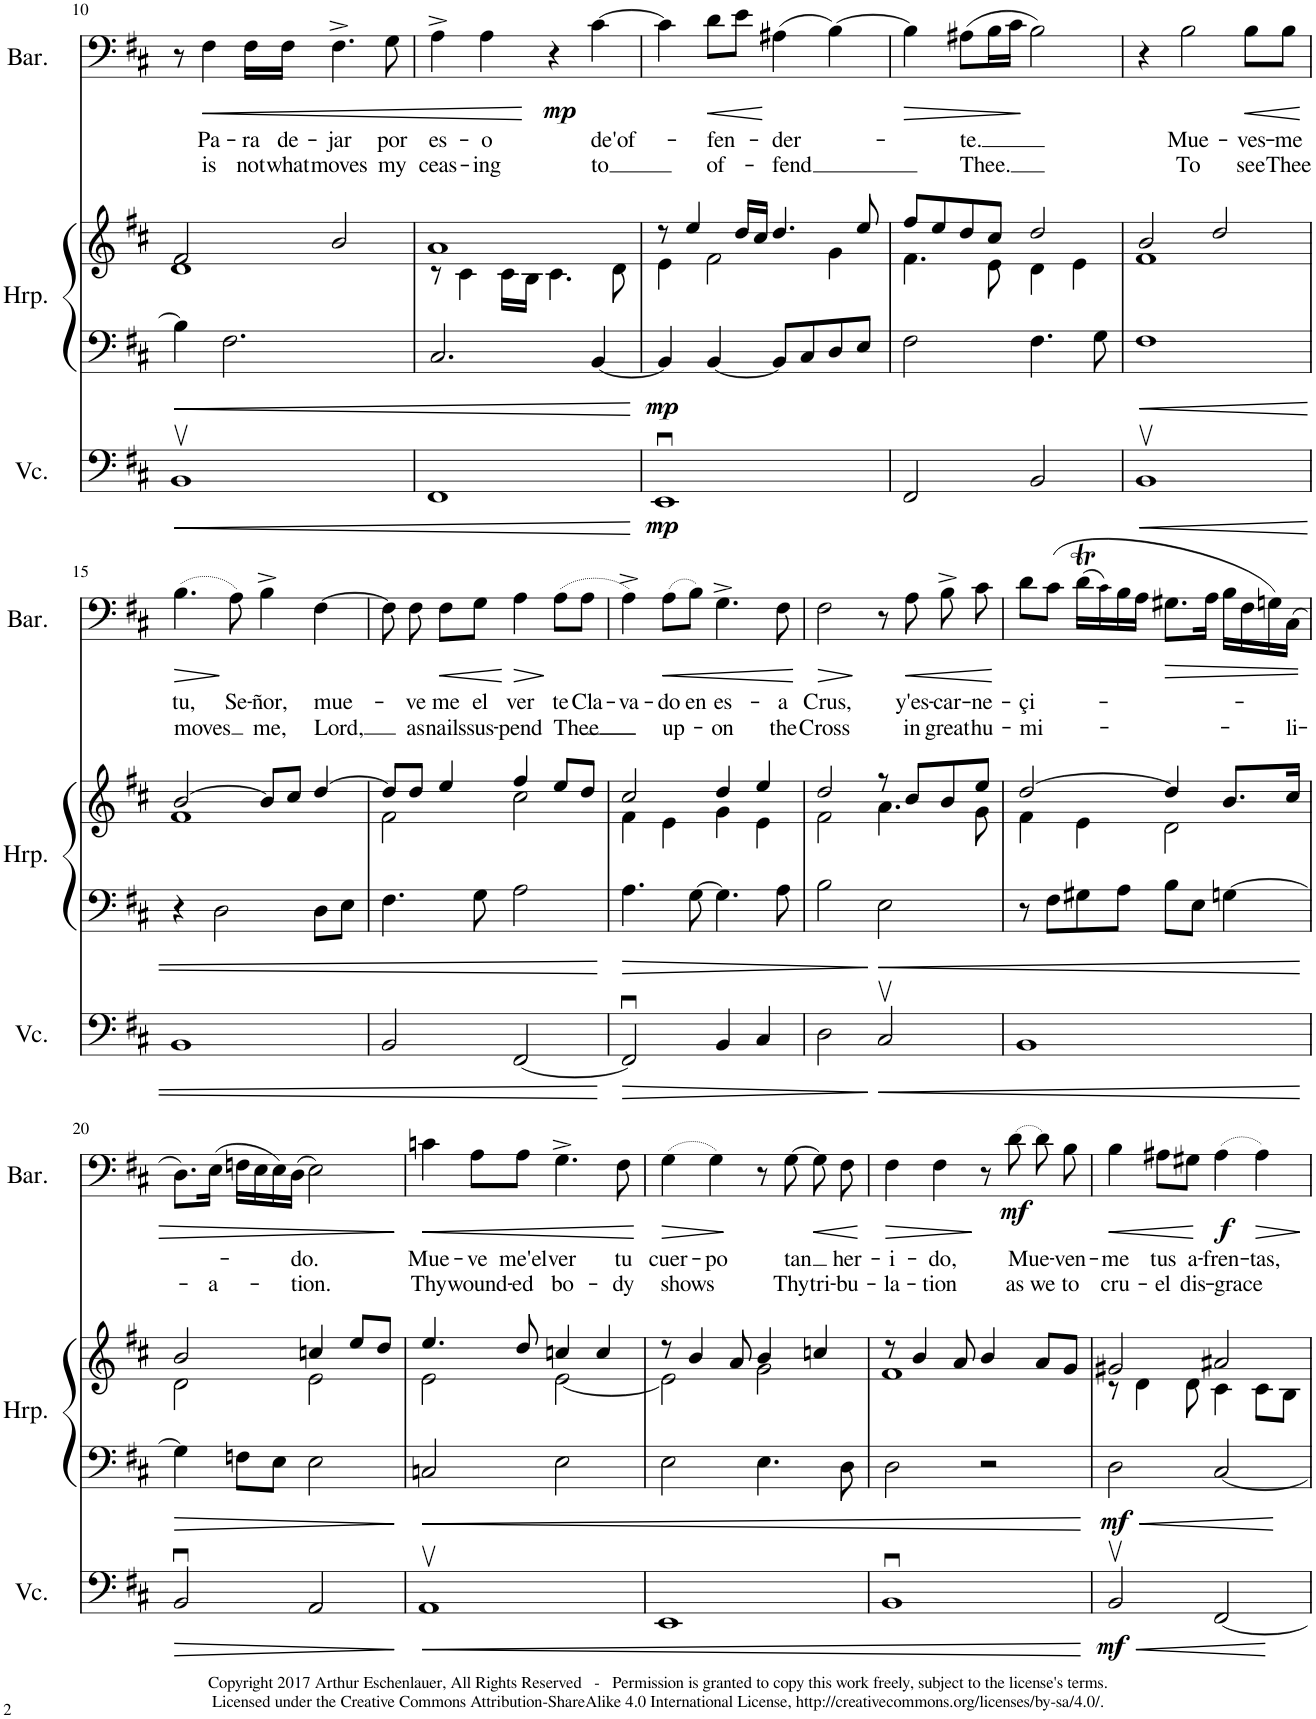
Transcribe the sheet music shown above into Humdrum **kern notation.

**kern	**dynam	**kern	**kern	**dynam	**kern	**text	**text	**dynam
*part3	*part3	*part2	*part2	*part2	*part1	*part1	*part1	*part1
*staff4	*staff4	*staff3	*staff2	*staff2/3	*staff1	*staff1	*staff1	*staff1
*I"Violoncello	*	*I"Harp	*	*	*I"Baritone	*	*	*
*I'Vc.	*	*I'Hrp.	*	*	*I'Bar.	*	*	*
!!LO:PB:g=z
*clefF4	*	*clefF4	*clefG2	*	*clefF4	*	*	*
*k[f#c#]	*	*k[f#c#]	*k[f#c#]	*	*k[f#c#]	*	*	*
*M4/4	*	*M4/4	*M4/4	*	*M4/4	*	*	*
=10	=10	=10	=10	=10	=10	=10	=10	=10
!	!LO:HP:b	!	!	!	!	!	!	!
*	*	*	*^	*	*	*	*	*
1BBv	<	4B\]	2f#/	1d	.	8r	.	.	.
!	!	!	!	!	!	!	!LO:LY:b	!LO:LY:b	!LO:HP:b
.	.	.	.	.	.	4F#\	Pa-	is	<
.	.	2.F#\	.	.	.	.	.	.	.
!	!	!	!	!	!	!	!LO:LY:b	!LO:LY:b	!
.	.	.	.	.	.	16F#\LL	-ra	not	.
!	!	!	!	!	!	!	!LO:LY:b	!LO:LY:b	!
.	.	.	.	.	.	16F#\JJ	de-	what	.
!	!	!	!	!	!	!	!LO:LY:b	!LO:LY:b	!
.	.	.	2b/	.	.	4.F#^\	-jar	moves	.
!	!	!	!	!	!	!	!LO:LY:b	!LO:LY:b	!
.	.	.	.	.	.	8G\	por	my	.
=11	=11	=11	=11	=11	=11	=11	=11	=11	=11
!	!	!	!	!	!	!	!LO:LY:b	!LO:LY:b	!
1FF#	.	2.C#/	1a	8r	.	4A^\	es-	ceas-	.
.	.	.	.	4c#\	.	.	.	.	.
!	!	!	!	!	!	!	!LO:LY:b	!LO:LY:b	!
.	.	.	.	.	.	4A\	-o	-ing	.
.	.	.	.	16c#\LL	.	.	.	.	.
.	.	.	.	16B\JJ	.	.	.	.	.
!	!	!	!	!	!	!	!	!	!LO:DY:n=1:b
.	.	.	.	4.c#\	.	4r	.	.	[ mp
!	!	!	!	!	!	!	!LO:LY:b	!LO:LY:b	!
.	.	[4BB/	.	.	.	[4c#\	de'of-	-to	.
.	.	.	.	8d\	.	.	.	.	.
*	*	*	*v	*v	*	*	*	*	*
.	[	.	.	.	.	.	.	.
=12	=12	=12	=12	=12	=12	=12	=12	=12
*	*	*	*^	*	*	*	*	*
!	!LO:DY:b	!	!	!	!LO:DY:b=2	!	!	!	!
1EEu	mp	4BB/]	8r	4e\	mp	4c#\]	.	.	.
.	.	.	4ee/	.	.	.	.	.	.
!	!	!	!	!	!	!	!LO:LY:b	!LO:LY:b	!LO:HP:b
.	.	[4BB/	.	2f#\	.	8d\L	-fen-	of-	<
.	.	.	16dd/LL	.	.	8e\J	.	.	.
.	.	.	16cc#/JJ	.	.	.	.	.	.
!	!	!	!	!	!	!	!LO:LY:b	!LO:LY:b	!
.	.	8BB/L]	4.dd/	.	.	(4A#X\	-der-	-fend	[
.	.	8C#/	.	.	.	.	.	.	.
.	.	8D/	.	4g\	.	[4B\)	.	.	.
.	.	8E/J	8ee/	.	.	.	.	.	.
=13	=13	=13	=13	=13	=13	=13	=13	=13	=13
!	!	!	!	!	!	!	!	!	!LO:HP:b
2FF#/	.	2F#\	8ff#/L	4.f#\	.	4B\]	.	.	>
.	.	.	8ee/	.	.	.	.	.	.
!	!	!	!	!	!	!	!LO:LY:b	!LO:LY:b	!
.	.	.	8dd/	.	.	(8A#X\L	-te.	Thee.	.
.	.	.	8cc#/J	8e\	.	16B\L	.	.	.
.	.	.	.	.	.	16c#\JJ	.	.	.
2BB/	.	4.F#\	2dd/	4d\	.	2B\)	.	.	]
.	.	.	.	4e\	.	.	.	.	.
.	.	8G\	.	.	.	.	.	.	.
=14	=14	=14	=14	=14	=14	=14	=14	=14	=14
!	!LO:HP:b	!	!	!	!	!	!	!	!
1BBv	<	1F#	2b/	1f#	.	4r	.	.	.
!	!	!	!	!	!	!	!LO:LY:b	!LO:LY:b	!
.	.	.	.	.	.	2B\	Mue-	To	.
.	.	.	2dd/	.	.	.	.	.	.
!	!	!	!	!	!	!	!LO:LY:b	!LO:LY:b	!LO:HP:b
.	.	.	.	.	.	8B\L	-ves-	see	<
!	!	!	!	!	!	!	!LO:LY:b	!LO:LY:b	!
.	.	.	.	.	.	8B\J	-me	Thee	.
*	*	*	*v	*v	*	*	*	*	*
.	.	.	.	.	.	.	.	[
!!LO:LB:g=z
=15	=15	=15	=15	=15	=15	=15	=15	=15
*	*	*	*^	*	*	*	*	*
!	!	!	!	!	!	!	!LO:LY:b	!LO:LY:b	!LO:HP:b
1BB	.	4r	[2b/	1f#	.	(4.B\	tu,	moves	>
.	.	2D\	.	.	.	.	.	.	.
!	!	!	!	!	!	!	!LO:LY:b	!	!
.	.	.	.	.	.	8A\)	Se-	.	]
!	!	!	!	!	!	!	!LO:LY:b	!LO:LY:b	!
.	.	.	8b/L]	.	.	4B^\	-ñor,	me,	.
.	.	.	8cc#/J	.	.	.	.	.	.
!	!	!	!	!	!	!	!LO:LY:b	!LO:LY:b	!
.	.	8D\L	[4dd/	.	.	[4F#\	mue-	Lord,	.
.	.	8E\J	.	.	.	.	.	.	.
=16	=16	=16	=16	=16	=16	=16	=16	=16	=16
2BB/	.	4.F#\	8dd/L]	2f#\	.	8F#\]	.	.	.
!	!	!	!	!	!	!	!LO:LY:b	!LO:LY:b	!
.	.	.	8dd/J	.	.	8F#\	-ve	as	.
!	!	!	!	!	!	!	!LO:LY:b	!LO:LY:b	!LO:HP:b
.	.	.	4ee/	.	.	8F#\L	me	nails	<
!	!	!	!	!	!	!	!LO:LY:b	!LO:LY:b	!
.	.	8G\	.	.	.	8G\J	el	sus-	.
!	!	!	!	!	!	!	!LO:LY:b	!LO:LY:b	!LO:HP:n=1:b
[2FF#/	.	2A\	4ff#/	2cc#\	.	4A\	ver	-pend	[ >
!	!	!	!	!	!	!	!LO:LY:b	!LO:LY:b	!
.	.	.	8ee/L	.	.	(8A\L	te	Thee	]
!	!	!	!	!	!	!	!LO:LY:b	!	!
.	.	.	8dd/J	.	.	8A\J	Cla-	.	.
*	*	*	*v	*v	*	*	*	*	*
.	[	.	.	.	.	.	.	.
=17	=17	=17	=17	=17	=17	=17	=17	=17
!	!LO:HP:b	!	!	!	!	!LO:LY:b	!	!
*	*	*	*^	*	*	*	*	*
2FF#u/]	>	4.A\	2cc#/	4f#\	.	4A^\)	-va-	.	.
!	!	!	!	!	!	!	!LO:LY:b	!LO:LY:b	!LO:HP:b
.	.	.	.	4e\	.	(8A\L	-do	up-	<
!	!	!	!	!	!	!	!LO:LY:b	!	!
.	.	[8G\	.	.	.	8B\J)	en	.	.
!	!	!	!	!	!	!	!LO:LY:b	!LO:LY:b	!
4BB/	.	4.G\]	4dd/	4g\	.	4.G^\	es-	-on	.
4C#/	.	.	4ee/	4e\	.	.	.	.	.
!	!	!	!	!	!	!	!LO:LY:b	!LO:LY:b	!
.	.	8A\	.	.	.	8F#\	-a	the	.
*	*	*	*v	*v	*	*	*	*	*
.	.	.	.	.	.	.	.	[
=18	=18	=18	=18	=18	=18	=18	=18	=18
*	*	*	*^	*	*	*	*	*
!	!	!	!	!	!	!	!LO:LY:b	!LO:LY:b	!LO:HP:b
2D\	.	2B\	2dd/	2f#\	.	2F#\	Crus,	Cross	>
!	!LO:HP:n=1:b	!	!	!	!	!	!	!	!
2C#v/	] <	2E\	8r	4.a\	.	8r	.	.	]
!	!	!	!	!	!	!	!LO:LY:b	!LO:LY:b	!LO:HP:b
.	.	.	8cc#/L	.	.	8A\	y'es-	in	<
!	!	!	!	!	!	!	!LO:LY:b	!LO:LY:b	!
.	.	.	8b/	.	.	8B^\	-car-	great	.
!	!	!	!	!	!	!	!LO:LY:b	!LO:LY:b	!
.	.	.	8ee/J	8g\	.	8c#\	-ne-	hu-	.
*	*	*	*v	*v	*	*	*	*	*
.	.	.	.	.	.	.	.	[
=19	=19	=19	=19	=19	=19	=19	=19	=19
*	*	*	*^	*	*	*	*	*
!	!	!	!	!	!	!	!LO:LY:b	!LO:LY:b	!
1BB	.	8r	[2dd/	4f#\	.	8d\L	-çi-	-mi-	.
.	.	8F#\L	.	.	.	(8c#\J	.	.	.
.	.	8G#X\	.	4e\	.	(16dT\LL	.	.	.
.	.	.	.	.	.	16c#!\)	.	.	.
.	.	8A\J	.	.	.	16B\	.	.	.
.	.	.	.	.	.	16A\JJ	.	.	.
!	!	!	!	!	!	!	!	!	!LO:HP:b
.	.	8B\L	4dd/]	2d\	.	8.G#X\L	.	.	>
.	.	8E\J	.	.	.	.	.	.	.
.	.	.	.	.	.	16A\Jk	.	.	.
.	.	[4Gn\	8.b/L	.	.	16B\LL	.	.	.
.	.	.	.	.	.	16F#\	.	.	.
.	.	.	.	.	.	16Gn\)	.	.	.
!	!	!	!	!	!	!	!	!LO:LY:b	!
.	.	.	16cc#/Jk	.	.	(16C#\JJ	.	-li-	.
*	*	*	*v	*v	*	*	*	*	*
.	[	.	.	.	.	.	.	.
!!LO:LB:g=z
=20	=20	=20	=20	=20	=20	=20	=20	=20
!	!LO:HP:b	!	!	!	!	!	!	!
*	*	*	*^	*	*	*	*	*
2BBu/	>	4G\]	2b/	2d\	.	8.D\L)	.	.	.
!	!	!	!	!	!	!	!	!LO:LY:b	!
.	.	.	.	.	.	(16E\Jk	.	-a-	.
.	.	8Fn\L	.	.	.	16Fn\LL	.	.	.
.	.	.	.	.	.	16E\	.	.	.
.	.	8E\J	.	.	.	16E\)	.	.	.
!	!	!	!	!	!	!	!LO:LY:b	!LO:LY:b	!
.	.	.	.	.	.	(16D\JJ	-do.	-tion.	.
2AA/	.	2E\	4ccn/	2e\	.	2E\)	.	.	.
.	.	.	8ee/L	.	.	.	.	.	.
.	.	.	8dd/J	.	.	.	.	.	.
*	*	*	*v	*v	*	*	*	*	*
.	]	.	.	.	.	.	.	]
=21	=21	=21	=21	=21	=21	=21	=21	=21
!	!LO:HP:b	!	!	!	!	!LO:LY:b	!LO:LY:b	!LO:HP:b
*	*	*	*^	*	*	*	*	*
1AAv	<	2Cn/	4.ee/	2e\	.	4cn\	Mue-	Thy	<
!	!	!	!	!	!	!	!LO:LY:b	!LO:LY:b	!
.	.	.	.	.	.	8A\L	-ve	wound-	.
!	!	!	!	!	!	!	!LO:LY:b	!LO:LY:b	!
.	.	.	8dd/	.	.	8A\J	me'el	-ed	.
!	!	!	!	!	!	!	!LO:LY:b	!LO:LY:b	!
.	.	2E\	4ccn/	[2e\	.	4.G^\	ver	bo-	.
.	.	.	4cc/	.	.	.	.	.	.
!	!	!	!	!	!	!	!LO:LY:b	!LO:LY:b	!
.	.	.	.	.	.	8F#\	tu	-dy	.
*	*	*	*v	*v	*	*	*	*	*
.	.	.	.	.	.	.	.	[
=22	=22	=22	=22	=22	=22	=22	=22	=22
*	*	*	*^	*	*	*	*	*
!	!	!	!	!	!	!	!LO:LY:b	!LO:LY:b	!LO:HP:b
1EE	.	2E\	8r	2e\]	.	(4G\	cuer-	shows	>
.	.	.	4b/	.	.	.	.	.	.
!	!	!	!	!	!	!	!LO:LY:b	!	!
.	.	.	.	.	.	4G\)	-po	.	.
.	.	.	8a/	.	.	.	.	.	.
.	.	4.E\	4b/	2g\	.	8r	.	.	]
!	!	!	!	!	!	!	!LO:LY:b	!LO:LY:b	!
.	.	.	.	.	.	[8G\	tan	Thy	.
!	!	!	!	!	!	!	!	!LO:LY:b	!LO:HP:b
.	.	.	4ccn/	.	.	8G\]	.	tri-	<
!	!	!	!	!	!	!	!LO:LY:b	!LO:LY:b	!
.	.	8D\	.	.	.	8F#\	her-	-bu-	.
*	*	*	*v	*v	*	*	*	*	*
.	.	.	.	.	.	.	.	[
=23	=23	=23	=23	=23	=23	=23	=23	=23
*	*	*	*^	*	*	*	*	*
!	!	!	!	!	!	!	!LO:LY:b	!LO:LY:b	!LO:HP:b
1BBu	.	2D\	8r	1f#	.	4F#\	-i-	-la-	>
.	.	.	4b/	.	.	.	.	.	.
!	!	!	!	!	!	!	!LO:LY:b	!LO:LY:b	!
.	.	.	.	.	.	4F#\	-do,	-tion	.
.	.	.	8a/	.	.	.	.	.	.
.	.	2r	4b/	.	.	8r	.	.	]
!	!	!	!	!	!	!LO:T:dot	!LO:LY:b	!LO:LY:b	!LO:DY:b
.	.	.	.	.	.	[8d\	Mue-	as	mf
!	!	!	!	!	!	!	!	!LO:LY:b	!
.	.	.	8a/L	.	.	8d\]	.	we	.
!	!	!	!	!	!	!	!LO:LY:b	!LO:LY:b	!
.	.	.	8g/J	.	.	8B\	-ven-	to	.
*	*	*	*v	*v	*	*	*	*	*
.	[	.	.	.	.	.	.	.
=24	=24	=24	=24	=24	=24	=24	=24	=24
*	*	*	*^	*	*	*	*	*
!	!LO:DY:b	!	!	!	!LO:DY:b=2	!	!LO:LY:b	!LO:LY:b	!LO:HP:b
2BBv/	mf	2D\	2g#X/	8r	mf	4B\	-me	cru-	<
.	.	.	.	4d\	.	.	.	.	.
!	!	!	!	!	!	!	!LO:LY:b	!LO:LY:b	!
.	.	.	.	.	.	8A#X\L	tus	-el	.
!	!	!	!	!	!	!	!LO:LY:b	!LO:LY:b	!
.	.	.	.	8d\	.	8G#X\J	a-	dis-	.
!	!	!	!	!	!	!	!LO:LY:b	!LO:LY:b	!LO:DY:n=1:b
[2FF#/	.	[2C#/	2a#X/	4c#\	.	(4A#\	-fren-	-grace	[ f
!	!	!	!	!	!	!	!LO:LY:b	!	!LO:HP:b
.	.	.	.	8c#\L	.	4A#\)	-tas,	.	>
.	.	.	.	8B\J	.	.	.	.	.
*	*	*	*v	*v	*	*	*	*	*
.	.	.	.	.	.	.	.	]
=	=	=	=	=	=	=	=	=
*-	*-	*-	*-	*-	*-	*-	*-	*-
